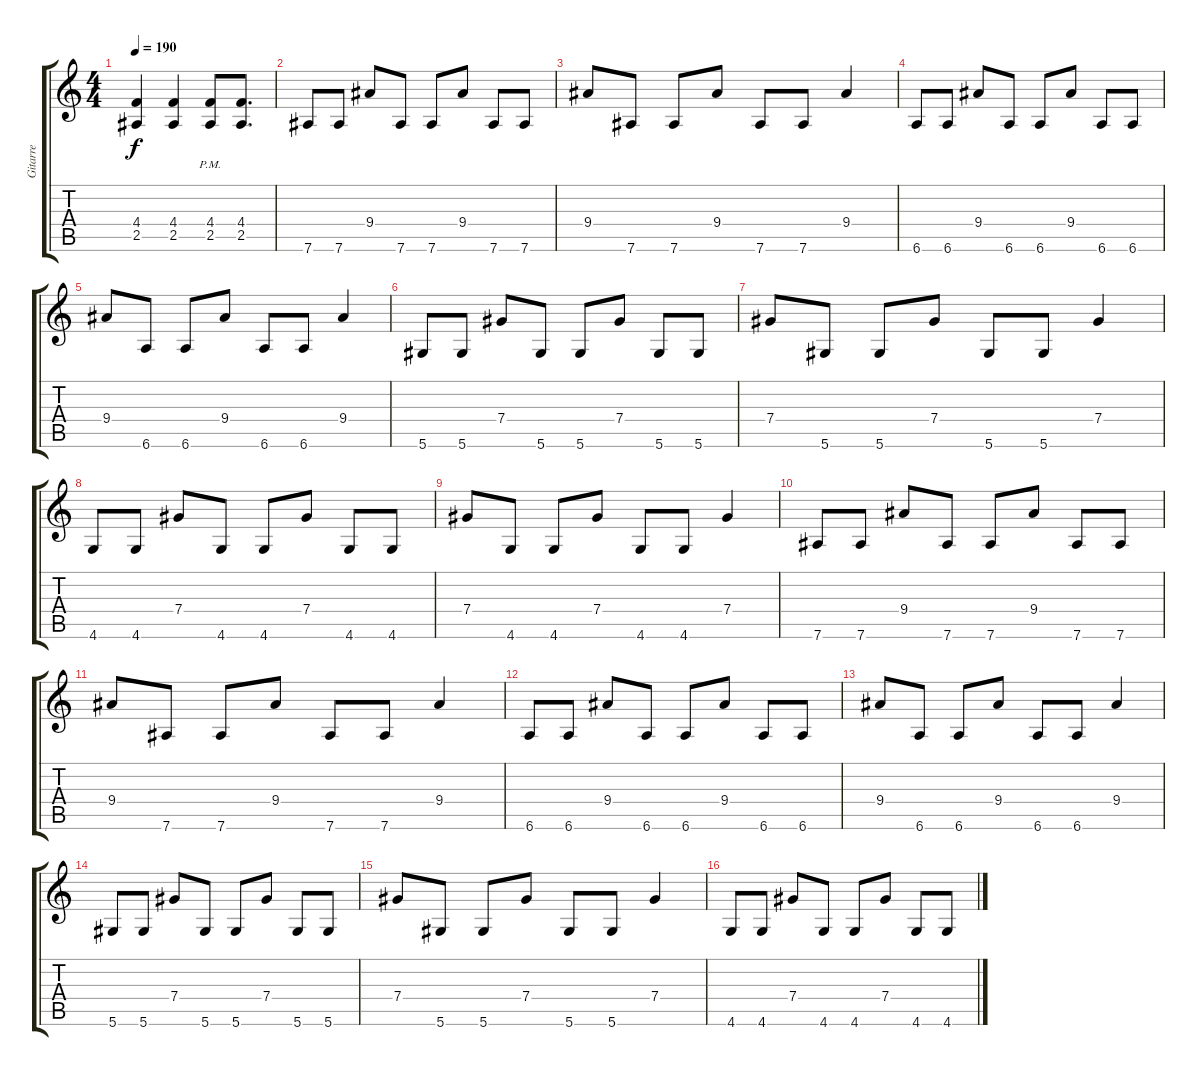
\track ("Gitarre" "Gitarre") {instrument distortionguitar}
\staff {score tabs}
\tuning (Eb4 Bb3 Gb3 Db3 Ab2 Eb2) {hide}
\ts (4 4)
\tempo 190
\clef g2
\ks c
(4.4 2.5).4{dy f} (4.4 2.5).4 (4.4{pm} 2.5{pm}).8 (4.4 2.5).8{d} |
7.6.8 7.6.8 9.4.8 7.6.8 7.6.8 9.4.8 7.6.8 7.6.8 |
9.4.8 7.6.8 7.6.8 9.4.8 7.6.8 7.6.8 9.4.4 |
6.6.8 6.6.8 9.4.8 6.6.8 6.6.8 9.4.8 6.6.8 6.6.8 |
9.4.8 6.6.8 6.6.8 9.4.8 6.6.8 6.6.8 9.4.4 |
5.6.8 5.6.8 7.4.8 5.6.8 5.6.8 7.4.8 5.6.8 5.6.8 |
7.4.8 5.6.8 5.6.8 7.4.8 5.6.8 5.6.8 7.4.4 |
4.6.8 4.6.8 7.4.8 4.6.8 4.6.8 7.4.8 4.6.8 4.6.8 |
7.4.8 4.6.8 4.6.8 7.4.8 4.6.8 4.6.8 7.4.4 |
7.6.8 7.6.8 9.4.8 7.6.8 7.6.8 9.4.8 7.6.8 7.6.8 |
9.4.8 7.6.8 7.6.8 9.4.8 7.6.8 7.6.8 9.4.4 |
6.6.8 6.6.8 9.4.8 6.6.8 6.6.8 9.4.8 6.6.8 6.6.8 |
9.4.8 6.6.8 6.6.8 9.4.8 6.6.8 6.6.8 9.4.4 |
5.6.8 5.6.8 7.4.8 5.6.8 5.6.8 7.4.8 5.6.8 5.6.8 |
7.4.8 5.6.8 5.6.8 7.4.8 5.6.8 5.6.8 7.4.4 |
4.6.8 4.6.8 7.4.8 4.6.8 4.6.8 7.4.8 4.6.8 4.6.8
